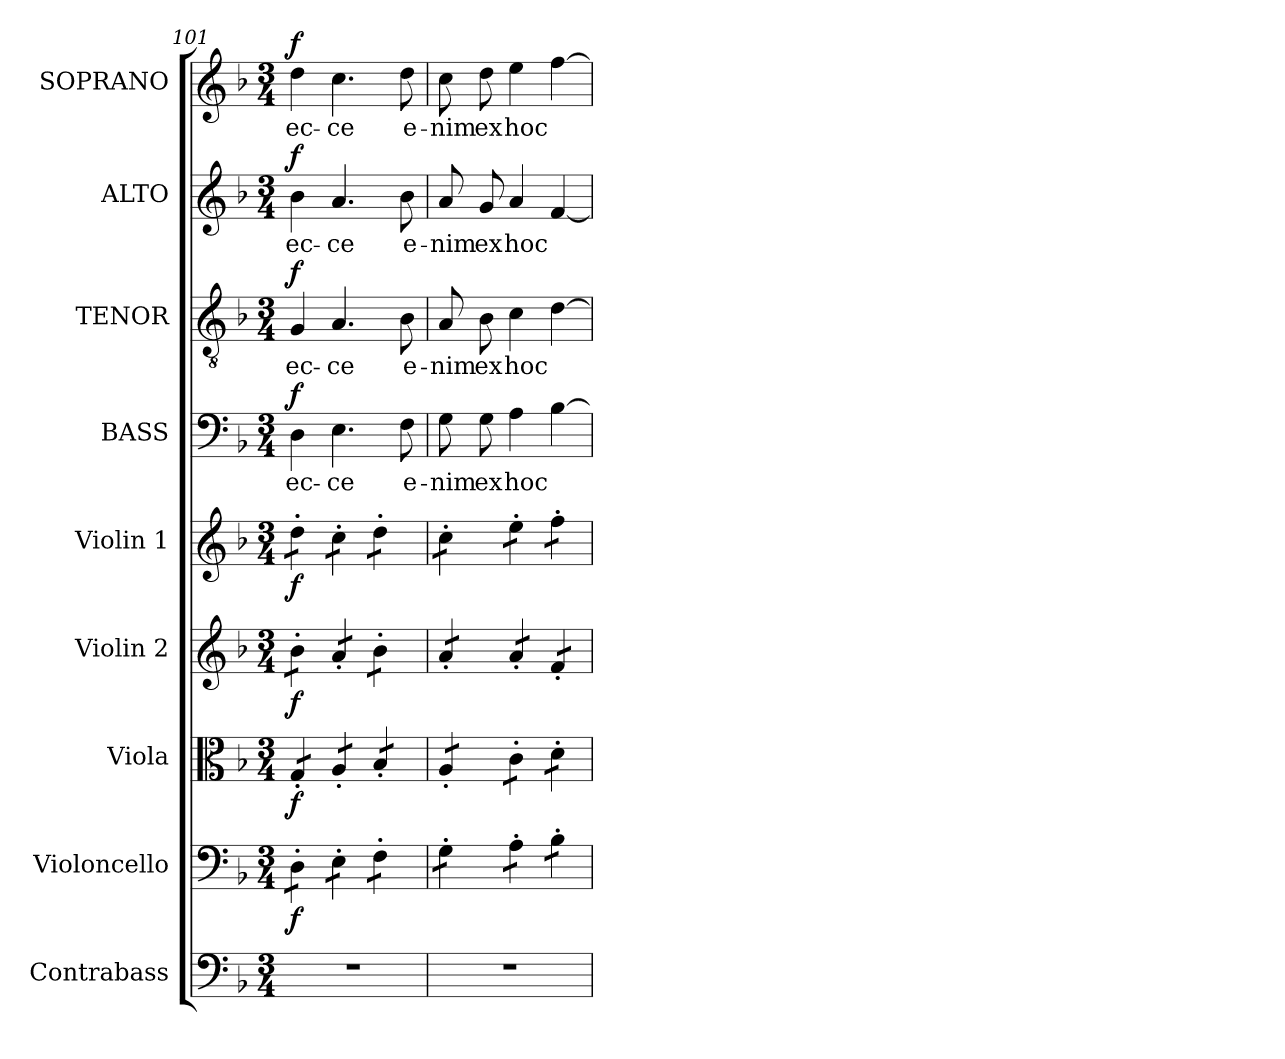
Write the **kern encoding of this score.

**kern	**kern	**dynam	**kern	**dynam	**kern	**dynam	**kern	**dynam	**kern	**text	**dynam	**kern	**text	**dynam	**kern	**text	**dynam	**kern	**text	**dynam
*part9	*part8	*part8	*part7	*part7	*part6	*part6	*part5	*part5	*part4	*part4	*part4	*part3	*part3	*part3	*part2	*part2	*part2	*part1	*part1	*part1
*staff9	*staff8	*staff8	*staff7	*staff7	*staff6	*staff6	*staff5	*staff5	*staff4	*staff4	*staff4	*staff3	*staff3	*staff3	*staff2	*staff2	*staff2	*staff1	*staff1	*staff1
*I"Contrabass	*I"Violoncello	*	*I"Viola	*	*I"Violin 2	*	*I"Violin 1	*	*I"BASS	*	*	*I"TENOR	*	*	*I"ALTO	*	*	*I"SOPRANO	*	*
*I'Cb.	*I'Vc.	*	*I'Vla.	*	*I'Vln. 2	*	*I'Vln. 1	*	*I'B.	*	*	*I'T.	*	*	*I'A.	*	*	*I'S.	*	*
*clefF4	*clefF4	*	*clefC3	*	*clefG2	*	*clefG2	*	*clefF4	*	*	*clefGv2	*	*	*clefG2	*	*	*clefG2	*	*
*ITrd7c12	*	*	*	*	*	*	*	*	*	*	*	*ITrd7c12	*	*	*	*	*	*	*	*
*k[b-]	*k[b-]	*	*k[b-]	*	*k[b-]	*	*k[b-]	*	*k[b-]	*	*	*k[b-]	*	*	*k[b-]	*	*	*k[b-]	*	*
*F:	*F:	*	*F:	*	*F:	*	*F:	*	*F:	*	*	*F:	*	*	*F:	*	*	*F:	*	*
*M3/4	*M3/4	*	*M3/4	*	*M3/4	*	*M3/4	*	*M3/4	*	*	*M3/4	*	*	*M3/4	*	*	*M3/4	*	*
=101	=101	=101	=101	=101	=101	=101	=101	=101	=101	=101	=101	=101	=101	=101	=101	=101	=101	=101	=101	=101
!LO:N:vis=1	!	!	!	!	!	!	!	!	!	!	!	!	!	!	!	!	!	!	!	!
!	!	!	!	!	!	!	!	!	!	!LO:LY:b:color=#000000	!	!	!	!	!	!	!	!	!	!
!	!	!	!	!	!	!	!	!	!	!	!	!	!LO:LY:b:color=#000000	!	!	!	!	!	!	!
!	!	!	!	!	!	!	!	!	!	!	!	!	!	!	!	!LO:LY:b:color=#000000	!	!	!	!
!	!	!	!	!	!	!	!	!	!	!	!	!	!	!	!	!	!	!	!LO:LY:b:color=#000000	!
*	*tremolo	*	*	*	*	*	*	*	*	*	*	*	*	*	*	*	*	*	*	*
*	*	*	*tremolo	*	*	*	*	*	*	*	*	*	*	*	*	*	*	*	*	*
*	*	*	*	*	*tremolo	*	*	*	*	*	*	*	*	*	*	*	*	*	*	*
*	*	*	*	*	*	*	*tremolo	*	*	*	*	*	*	*	*	*	*	*	*	*
2.r	8D'i\L	f	8G'i/L	f	8b-'i\L	f	8dd'i\L	f	4Di\	ec-	f	4GGi/	ec-	f	4b-i\	ec-	f	4ddi\	ec-	f
.	8D'i\J	.	8G'i/J	.	8b-'i\J	.	8dd'i\J	.	.	.	.	.	.	.	.	.	.	.	.	.
!	!	!	!	!	!	!	!	!	!	!LO:LY:b:color=#000000	!	!	!	!	!	!	!	!	!	!
!	!	!	!	!	!	!	!	!	!	!	!	!	!LO:LY:b:color=#000000	!	!	!	!	!	!	!
!	!	!	!	!	!	!	!	!	!	!	!	!	!	!	!	!LO:LY:b:color=#000000	!	!	!	!
!	!	!	!	!	!	!	!	!	!	!	!	!	!	!	!	!	!	!	!LO:LY:b:color=#000000	!
.	8E'i\L	.	8A'i/L	.	8a'i/L	.	8cc'i\L	.	4.Ei\	-ce	.	4.AAi/	-ce	.	4.ai/	-ce	.	4.cci\	-ce	.
.	8E'i\J	.	8A'i/J	.	8a'i/J	.	8cc'i\J	.	.	.	.	.	.	.	.	.	.	.	.	.
.	8F'i\L	.	8B-'i/L	.	8b-'i\L	.	8dd'i\L	.	.	.	.	.	.	.	.	.	.	.	.	.
!	!	!	!	!	!	!	!	!	!	!LO:LY:b:color=#000000	!	!	!	!	!	!	!	!	!	!
!	!	!	!	!	!	!	!	!	!	!	!	!	!LO:LY:b:color=#000000	!	!	!	!	!	!	!
!	!	!	!	!	!	!	!	!	!	!	!	!	!	!	!	!LO:LY:b:color=#000000	!	!	!	!
!	!	!	!	!	!	!	!	!	!	!	!	!	!	!	!	!	!	!	!LO:LY:b:color=#000000	!
.	8F'i\J	.	8B-'i/J	.	8b-'i\J	.	8dd'i\J	.	8Fi\	e-	.	8BB-i\	e-	.	8b-i\	e-	.	8ddi\	e-	.
=102	=102	=102	=102	=102	=102	=102	=102	=102	=102	=102	=102	=102	=102	=102	=102	=102	=102	=102	=102	=102
!LO:N:vis=1	!	!	!	!	!	!	!	!	!	!	!	!	!	!	!	!	!	!	!	!
!	!	!	!	!	!	!	!	!	!	!LO:LY:b:color=#000000	!	!	!	!	!	!	!	!	!	!
!	!	!	!	!	!	!	!	!	!	!	!	!	!LO:LY:b:color=#000000	!	!	!	!	!	!	!
!	!	!	!	!	!	!	!	!	!	!	!	!	!	!	!	!LO:LY:b:color=#000000	!	!	!	!
!	!	!	!	!	!	!	!	!	!	!	!	!	!	!	!	!	!	!	!LO:LY:b:color=#000000	!
2.r	8G'i\L	.	8A'i/L	.	8a'i/L	.	8cc'i\L	.	8Gi\	-nim	.	8AAi/	-nim	.	8ai/	-nim	.	8cci\	-nim	.
!	!	!	!	!	!	!	!	!	!	!LO:LY:b:color=#000000	!	!	!	!	!	!	!	!	!	!
!	!	!	!	!	!	!	!	!	!	!	!	!	!LO:LY:b:color=#000000	!	!	!	!	!	!	!
!	!	!	!	!	!	!	!	!	!	!	!	!	!	!	!	!LO:LY:b:color=#000000	!	!	!	!
!	!	!	!	!	!	!	!	!	!	!	!	!	!	!	!	!	!	!	!LO:LY:b:color=#000000	!
.	8G'i\J	.	8A'i/J	.	8a'i/J	.	8cc'i\J	.	8Gi\	ex	.	8BB-i\	ex	.	8gi/	ex	.	8ddi\	ex	.
!	!	!	!	!	!	!	!	!	!	!LO:LY:b:color=#000000	!	!	!	!	!	!	!	!	!	!
!	!	!	!	!	!	!	!	!	!	!	!	!	!LO:LY:b:color=#000000	!	!	!	!	!	!	!
!	!	!	!	!	!	!	!	!	!	!	!	!	!	!	!	!LO:LY:b:color=#000000	!	!	!	!
!	!	!	!	!	!	!	!	!	!	!	!	!	!	!	!	!	!	!	!LO:LY:b:color=#000000	!
.	8A'i\L	.	8c'i\L	.	8a'i/L	.	8ee'i\L	.	4Ai\	hoc	.	4Ci\	hoc	.	4ai/	hoc	.	4eei\	hoc	.
.	8A'i\J	.	8c'i\J	.	8a'i/J	.	8ee'i\J	.	.	.	.	.	.	.	.	.	.	.	.	.
.	8B-'i\L	.	8d'i\L	.	8f'i/L	.	8ff'i\L	.	[>4B-i\	.	.	[>4Di\	.	.	[<4fi/	.	.	[>4ffi\	.	.
.	8B-'i\J	.	8d'i\J	.	8f'i/J	.	8ff'i\J	.	.	.	.	.	.	.	.	.	.	.	.	.
*	*	*	*	*	*	*	*Xtremolo	*	*	*	*	*	*	*	*	*	*	*	*	*
*	*	*	*	*	*Xtremolo	*	*	*	*	*	*	*	*	*	*	*	*	*	*	*
*	*	*	*Xtremolo	*	*	*	*	*	*	*	*	*	*	*	*	*	*	*	*	*
*	*Xtremolo	*	*	*	*	*	*	*	*	*	*	*	*	*	*	*	*	*	*	*
=	=	=	=	=	=	=	=	=	=	=	=	=	=	=	=	=	=	=	=	=
*-	*-	*-	*-	*-	*-	*-	*-	*-	*-	*-	*-	*-	*-	*-	*-	*-	*-	*-	*-	*-
